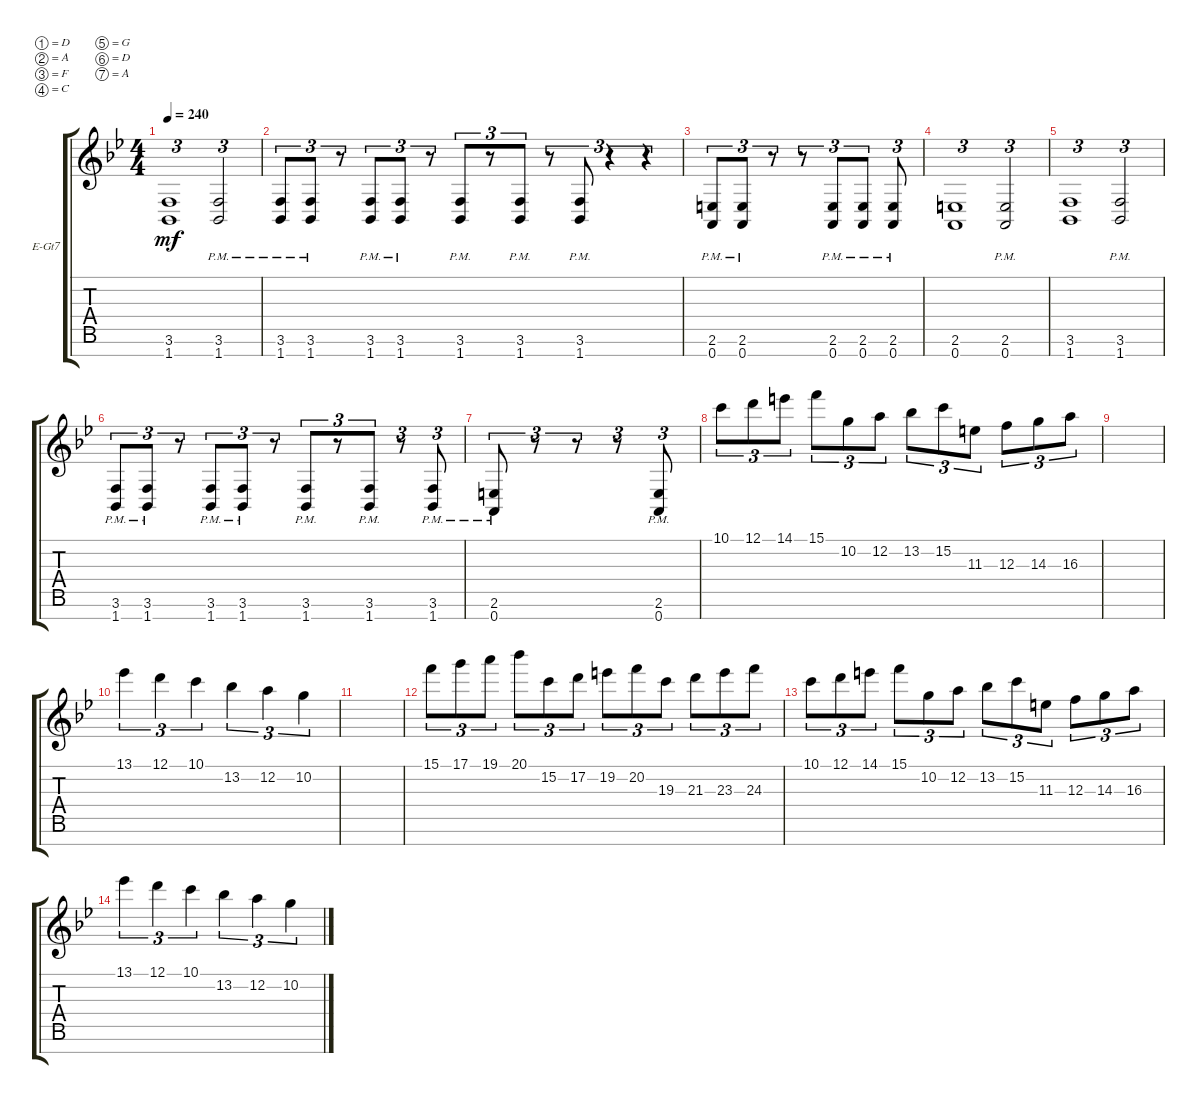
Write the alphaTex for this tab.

\defaultSystemsLayout 4
\bracketExtendMode groupsimilarinstruments
\firstSystemTrackNameOrientation horizontal
\otherSystemsTrackNameOrientation horizontal
\track ("Electric Guitar" "E-Gt7") {instrument distortionguitar}
\staff {score tabs}
\tuning (D4 A3 F3 C3 G2 D2 A1)
\ts (4 4)
\tempo 240
\clef g2
\ks bb
(1.7{acc forcenatural} 3.6{acc forcenatural}).1{tu (3 2) dy mf beam Up} (1.7{acc forcenatural} 3.6{pm acc forcenatural}).2{tu (3 2) beam Up} |
(1.7{pm acc forcenatural} 3.6{acc forcenatural}).8{tu (3 2) beam Up} (1.7{pm acc forcenatural} 3.6{acc forcenatural}).8{tu (3 2) beam Up} r.8{tu (3 2) beam Up} (1.7{pm acc forcenatural} 3.6{acc forcenatural}).8{tu (3 2) beam Up} (1.7{pm acc forcenatural} 3.6{acc forcenatural}).8{tu (3 2) beam Up} r.8{tu (3 2) beam Up} (1.7{pm acc forcenatural} 3.6{acc forcenatural}).8{tu (3 2) beam Up} r.8{tu (3 2) beam Up} (1.7{pm acc forcenatural} 3.6{acc forcenatural}).8{tu (3 2) beam Up} r.8{tu (3 2) beam Up} (1.7{pm acc forcenatural} 3.6{acc forcenatural}).8{tu (3 2) beam Up} r.4{tu (3 2) beam Up} r.4{tu (3 2) beam Up} |
(0.7{pm acc forcenatural} 2.6{pm acc #}).8{tu (3 2) beam Up} (0.7{pm acc forcenatural} 2.6{pm acc #}).8{tu (3 2) beam Up} r.8{tu (3 2) beam Up} r.8{tu (3 2) beam Up} (0.7{pm acc forcenatural} 2.6{pm acc #}).8{tu (3 2) beam Up} (0.7{pm acc forcenatural} 2.6{pm acc #}).8{tu (3 2) beam Up} (0.7{pm acc forcenatural} 2.6{pm acc #}).8{tu (3 2) beam Up} |
(0.7{acc forcenatural} 2.6{acc #}).1{tu (3 2) beam Up} (0.7{acc forcenatural} 2.6{pm acc #}).2{tu (3 2) beam Up} |
(1.7{acc forcenatural} 3.6{acc forcenatural}).1{tu (3 2) beam Up} (1.7{acc forcenatural} 3.6{pm acc forcenatural}).2{tu (3 2) beam Up} |
(1.7{pm acc forcenatural} 3.6{acc forcenatural}).8{tu (3 2) beam Up} (1.7{pm acc forcenatural} 3.6{acc forcenatural}).8{tu (3 2) beam Up} r.8{tu (3 2) beam Up} (1.7{pm acc forcenatural} 3.6{acc forcenatural}).8{tu (3 2) beam Up} (1.7{pm acc forcenatural} 3.6{acc forcenatural}).8{tu (3 2) beam Up} r.8{tu (3 2) beam Up} (1.7{pm acc forcenatural} 3.6{acc forcenatural}).8{tu (3 2) beam Up} r.8{tu (3 2) beam Up} (1.7{pm acc forcenatural} 3.6{acc forcenatural}).8{tu (3 2) beam Up} r.8{tu (3 2) beam Up} (1.7{pm acc forcenatural} 3.6{acc forcenatural}).8{tu (3 2) beam Up} |
(0.7{pm acc forcenatural} 2.6{pm acc #}).8{tu (3 2) beam Up} r.8{tu (3 2) beam Up} r.8{tu (3 2) beam Up} r.8{tu (3 2) beam Up} (0.7{pm acc forcenatural} 2.6{pm acc #}).8{tu (3 2) beam Up} |
10.1{acc forcenatural}.8{tu (3 2) beam Down} 12.1{acc forcenatural}.8{tu (3 2) beam Down} 14.1{acc #}.8{tu (3 2) beam Down} 15.1{acc forcenatural}.8{tu (3 2) beam Down} 10.2{acc forcenatural}.8{tu (3 2) beam Down} 12.2{acc forcenatural}.8{tu (3 2) beam Down} 13.2{acc forcenatural}.8{tu (3 2) beam Down} 15.2{acc forcenatural}.8{tu (3 2) beam Down} 11.3{acc #}.8{tu (3 2) beam Down} 12.3{acc forcenatural}.8{tu (3 2) beam Down} 14.3{acc forcenatural}.8{tu (3 2) beam Down} 16.3{acc forcenatural}.8{tu (3 2) beam Down} |
|
13.1{acc forcenatural}.4{tu (3 2) beam Down} 12.1{acc forcenatural}.4{tu (3 2) beam Down} 10.1{acc forcenatural}.4{tu (3 2) beam Down} 13.2{acc forcenatural}.4{tu (3 2) beam Down} 12.2{acc forcenatural}.4{tu (3 2) beam Down} 10.2{acc forcenatural}.4{tu (3 2) beam Down} |
|
15.1{acc forcenatural}.8{tu (3 2) beam Down} 17.1{acc forcenatural}.8{tu (3 2) beam Down} 19.1{acc forcenatural}.8{tu (3 2) beam Down} 20.1{acc forcenatural}.8{tu (3 2) beam Down} 15.2{acc forcenatural}.8{tu (3 2) beam Down} 17.2{acc forcenatural}.8{tu (3 2) beam Down} 19.2{acc #}.8{tu (3 2) beam Down} 20.2{acc forcenatural}.8{tu (3 2) beam Down} 19.3{acc forcenatural}.8{tu (3 2) beam Down} 21.3{acc forcenatural}.8{tu (3 2) beam Down} 23.3{acc #}.8{tu (3 2) beam Down} 24.3{acc forcenatural}.8{tu (3 2) beam Down} |
10.1{acc forcenatural}.8{tu (3 2) beam Down} 12.1{acc forcenatural}.8{tu (3 2) beam Down} 14.1{acc #}.8{tu (3 2) beam Down} 15.1{acc forcenatural}.8{tu (3 2) beam Down} 10.2{acc forcenatural}.8{tu (3 2) beam Down} 12.2{acc forcenatural}.8{tu (3 2) beam Down} 13.2{acc forcenatural}.8{tu (3 2) beam Down} 15.2{acc forcenatural}.8{tu (3 2) beam Down} 11.3{acc #}.8{tu (3 2) beam Down} 12.3{acc forcenatural}.8{tu (3 2) beam Down} 14.3{acc forcenatural}.8{tu (3 2) beam Down} 16.3{acc forcenatural}.8{tu (3 2) beam Down} |
13.1{acc forcenatural}.4{tu (3 2) beam Down} 12.1{acc forcenatural}.4{tu (3 2) beam Down} 10.1{acc forcenatural}.4{tu (3 2) beam Down} 13.2{acc forcenatural}.4{tu (3 2) beam Down} 12.2{acc forcenatural}.4{tu (3 2) beam Down} 10.2{acc forcenatural}.4{tu (3 2) beam Down}
